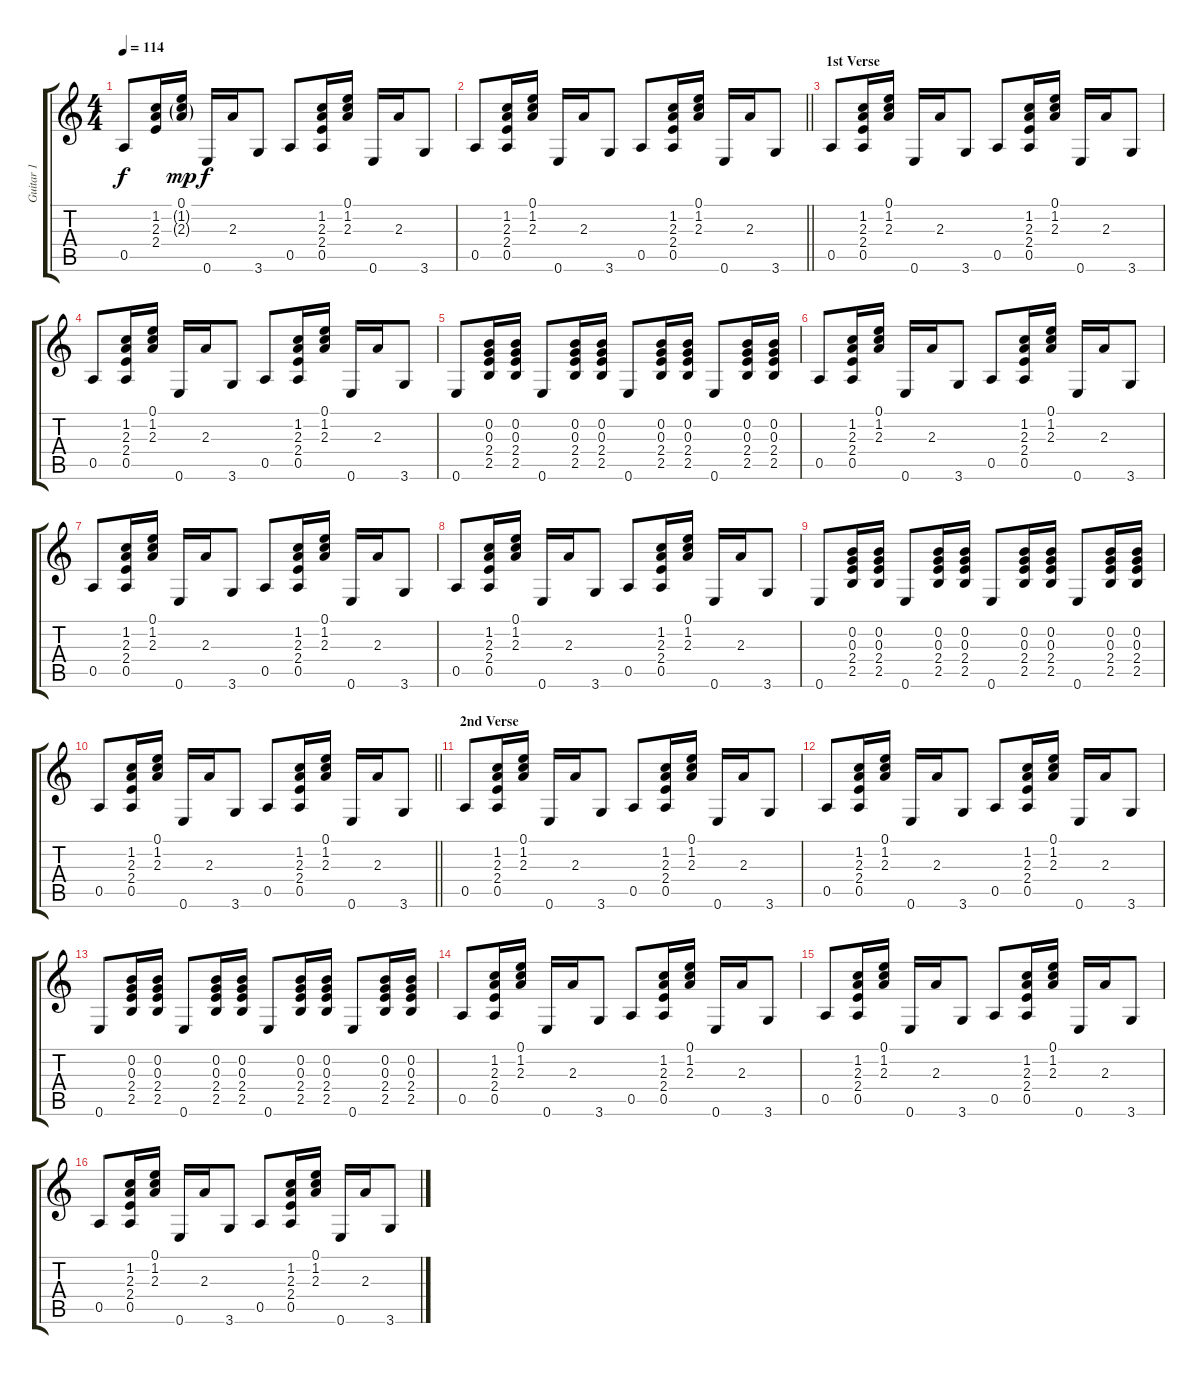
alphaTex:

\track ("Guitar 1" "Guitar 1") {instrument acousticguitarsteel}
\staff {score tabs}
\tuning (E4 B3 G3 D3 A2 E2) {hide}
\ts (4 4)
\tempo 114
\clef g2
\ks c
0.5.8{dy f instrument acousticguitarsteel} (1.2 2.3 2.4).16 (0.1 1.2{g} 2.3{g}).16{dy mp} 0.6.16{dy f} 2.3.16 3.6.8 0.5.8 (1.2 2.3 2.4 0.5).16 (0.1 1.2 2.3).16 0.6.16 2.3.16 3.6.8 |
\barLineRight lightlight
0.5.8 (1.2 2.3 2.4 0.5).16 (0.1 1.2 2.3).16 0.6.16 2.3.16 3.6.8 0.5.8 (1.2 2.3 2.4 0.5).16 (0.1 1.2 2.3).16 0.6.16 2.3.16 3.6.8 |
\section ("" "1st Verse")
0.5.8 (1.2 2.3 2.4 0.5).16 (0.1 1.2 2.3).16 0.6.16 2.3.16 3.6.8 0.5.8 (1.2 2.3 2.4 0.5).16 (0.1 1.2 2.3).16 0.6.16 2.3.16 3.6.8 |
0.5.8 (1.2 2.3 2.4 0.5).16 (0.1 1.2 2.3).16 0.6.16 2.3.16 3.6.8 0.5.8 (1.2 2.3 2.4 0.5).16 (0.1 1.2 2.3).16 0.6.16 2.3.16 3.6.8 |
0.6.8 (0.2 0.3 2.4 2.5).16 (0.2 0.3 2.4 2.5).16 0.6.8 (0.2 0.3 2.4 2.5).16 (0.2 0.3 2.4 2.5).16 0.6.8 (0.2 0.3 2.4 2.5).16 (0.2 0.3 2.4 2.5).16 0.6.8 (0.2 0.3 2.4 2.5).16 (0.2 0.3 2.4 2.5).16 |
0.5.8 (1.2 2.3 2.4 0.5).16 (0.1 1.2 2.3).16 0.6.16 2.3.16 3.6.8 0.5.8 (1.2 2.3 2.4 0.5).16 (0.1 1.2 2.3).16 0.6.16 2.3.16 3.6.8 |
0.5.8 (1.2 2.3 2.4 0.5).16 (0.1 1.2 2.3).16 0.6.16 2.3.16 3.6.8 0.5.8 (1.2 2.3 2.4 0.5).16 (0.1 1.2 2.3).16 0.6.16 2.3.16 3.6.8 |
0.5.8 (1.2 2.3 2.4 0.5).16 (0.1 1.2 2.3).16 0.6.16 2.3.16 3.6.8 0.5.8 (1.2 2.3 2.4 0.5).16 (0.1 1.2 2.3).16 0.6.16 2.3.16 3.6.8 |
0.6.8 (0.2 0.3 2.4 2.5).16 (0.2 0.3 2.4 2.5).16 0.6.8 (0.2 0.3 2.4 2.5).16 (0.2 0.3 2.4 2.5).16 0.6.8 (0.2 0.3 2.4 2.5).16 (0.2 0.3 2.4 2.5).16 0.6.8 (0.2 0.3 2.4 2.5).16 (0.2 0.3 2.4 2.5).16 |
\barLineRight lightlight
0.5.8 (1.2 2.3 2.4 0.5).16 (0.1 1.2 2.3).16 0.6.16 2.3.16 3.6.8 0.5.8 (1.2 2.3 2.4 0.5).16 (0.1 1.2 2.3).16 0.6.16 2.3.16 3.6.8 |
\section ("" "2nd Verse")
0.5.8 (1.2 2.3 2.4 0.5).16 (0.1 1.2 2.3).16 0.6.16 2.3.16 3.6.8 0.5.8 (1.2 2.3 2.4 0.5).16 (0.1 1.2 2.3).16 0.6.16 2.3.16 3.6.8 |
0.5.8 (1.2 2.3 2.4 0.5).16 (0.1 1.2 2.3).16 0.6.16 2.3.16 3.6.8 0.5.8 (1.2 2.3 2.4 0.5).16 (0.1 1.2 2.3).16 0.6.16 2.3.16 3.6.8 |
0.6.8 (0.2 0.3 2.4 2.5).16 (0.2 0.3 2.4 2.5).16 0.6.8 (0.2 0.3 2.4 2.5).16 (0.2 0.3 2.4 2.5).16 0.6.8 (0.2 0.3 2.4 2.5).16 (0.2 0.3 2.4 2.5).16 0.6.8 (0.2 0.3 2.4 2.5).16 (0.2 0.3 2.4 2.5).16 |
0.5.8 (1.2 2.3 2.4 0.5).16 (0.1 1.2 2.3).16 0.6.16 2.3.16 3.6.8 0.5.8 (1.2 2.3 2.4 0.5).16 (0.1 1.2 2.3).16 0.6.16 2.3.16 3.6.8 |
0.5.8 (1.2 2.3 2.4 0.5).16 (0.1 1.2 2.3).16 0.6.16 2.3.16 3.6.8 0.5.8 (1.2 2.3 2.4 0.5).16 (0.1 1.2 2.3).16 0.6.16 2.3.16 3.6.8 |
0.5.8 (1.2 2.3 2.4 0.5).16 (0.1 1.2 2.3).16 0.6.16 2.3.16 3.6.8 0.5.8 (1.2 2.3 2.4 0.5).16 (0.1 1.2 2.3).16 0.6.16 2.3.16 3.6.8
